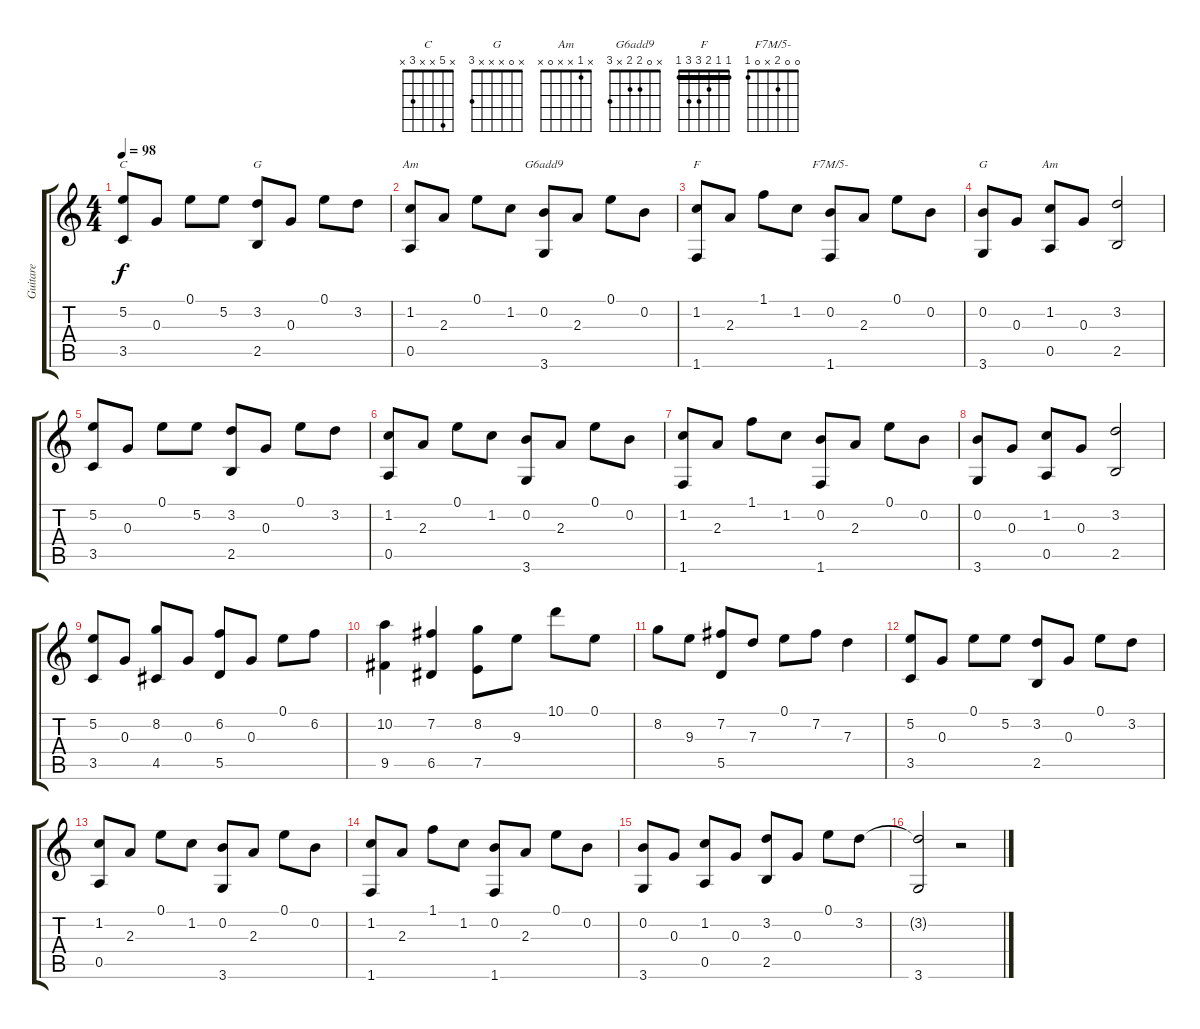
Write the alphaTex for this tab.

\track ("Guitare" "Guitare") {instrument acousticguitarsteel}
\staff {score tabs}
\tuning (E4 B3 G3 D3 A2 E2) {hide}
\chord ("C" x 5 x x 3 x)
\chord ("G" x 3 0 0 2 x)
\chord ("Am" 0 1 2 2 0 x)
\chord ("G6add9" x 0 2 2 x 3)
\chord ("F" 1 1 2 3 3 1) {barre 1}
\chord ("F7M/5-" 0 0 2 x 0 1)
\chord ("G" x 0 x x x 3)
\chord ("Am" x 1 x x 0 x)
\ts (4 4)
\tempo 98
\clef g2
\ks c
(5.2 3.5).8{ch "C" dy f instrument acousticguitarsteel} 0.3.8 0.1.8 5.2.8 (3.2 2.5).8{ch "G"} 0.3.8 0.1.8 3.2.8 |
(1.2 0.5).8{ch "Am"} 2.3.8 0.1.8 1.2.8 (0.2 3.6).8{ch "G6add9"} 2.3.8 0.1.8 0.2.8 |
(1.2 1.6).8{ch "F"} 2.3.8 1.1.8 1.2.8 (0.2 1.6).8{ch "F7M/5-"} 2.3.8 0.1.8 0.2.8 |
(0.2 3.6).8{ch "G"} 0.3.8 (1.2 0.5).8{ch "Am"} 0.3.8 (3.2 2.5).2 |
(5.2 3.5).8 0.3.8 0.1.8 5.2.8 (3.2 2.5).8 0.3.8 0.1.8 3.2.8 |
(1.2 0.5).8 2.3.8 0.1.8 1.2.8 (0.2 3.6).8 2.3.8 0.1.8 0.2.8 |
(1.2 1.6).8 2.3.8 1.1.8 1.2.8 (0.2 1.6).8 2.3.8 0.1.8 0.2.8 |
(0.2 3.6).8 0.3.8 (1.2 0.5).8 0.3.8 (3.2 2.5).2 |
(5.2 3.5).8 0.3.8 (8.2 4.5).8 0.3.8 (6.2 5.5).8 0.3.8 0.1.8 6.2.8 |
(10.2 9.5).4 (7.2 6.5).4 (8.2 7.5).8 9.3.8 10.1.8 0.1.8 |
8.2.8 9.3.8 (7.2 5.5).8 7.3.8 0.1.8 7.2.8 7.3.4 |
(5.2 3.5).8 0.3.8 0.1.8 5.2.8 (3.2 2.5).8 0.3.8 0.1.8 3.2.8 |
(1.2 0.5).8 2.3.8 0.1.8 1.2.8 (0.2 3.6).8 2.3.8 0.1.8 0.2.8 |
(1.2 1.6).8 2.3.8 1.1.8 1.2.8 (0.2 1.6).8 2.3.8 0.1.8 0.2.8 |
(0.2 3.6).8 0.3.8 (1.2 0.5).8 0.3.8 (3.2 2.5).8 0.3.8 0.1.8 3.2.8 |
(3.2{t} 3.6).2 r.2
